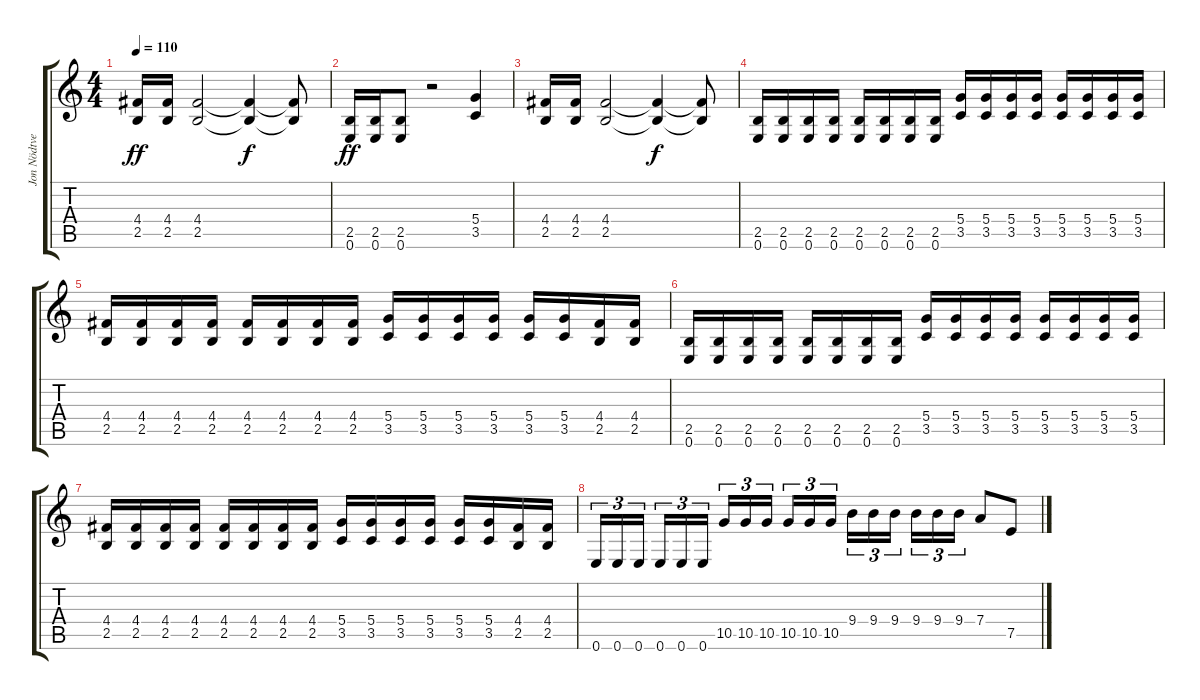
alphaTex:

\track ("Jon Nödtveidt" "Jon Nödtve") {instrument overdrivenguitar}
\staff {score tabs}
\tuning (E4 B3 G3 D3 A2 E2) {hide}
\ts (4 4)
\tempo 110
\clef g2
\ks c
(4.4 2.5).16{dy ff} (4.4 2.5).16 (4.4 2.5).2 (4.4{t} 2.5{t}).4{dy f} (4.4{t} 2.5{t}).8 |
(2.5 0.6).16{dy ff} (2.5 0.6).16 (2.5 0.6).8 r.2 (5.4 3.5).4 |
(4.4 2.5).16 (4.4 2.5).16 (4.4 2.5).2 (4.4{t} 2.5{t}).4{dy f} (4.4{t} 2.5{t}).8 |
(2.5 0.6).16 (2.5 0.6).16 (2.5 0.6).16 (2.5 0.6).16 (2.5 0.6).16 (2.5 0.6).16 (2.5 0.6).16 (2.5 0.6).16 (5.4 3.5).16 (5.4 3.5).16 (5.4 3.5).16 (5.4 3.5).16 (5.4 3.5).16 (5.4 3.5).16 (5.4 3.5).16 (5.4 3.5).16 |
(4.4 2.5).16 (4.4 2.5).16 (4.4 2.5).16 (4.4 2.5).16 (4.4 2.5).16 (4.4 2.5).16 (4.4 2.5).16 (4.4 2.5).16 (5.4 3.5).16 (5.4 3.5).16 (5.4 3.5).16 (5.4 3.5).16 (5.4 3.5).16 (5.4 3.5).16 (4.4 2.5).16 (4.4 2.5).16 |
(2.5 0.6).16 (2.5 0.6).16 (2.5 0.6).16 (2.5 0.6).16 (2.5 0.6).16 (2.5 0.6).16 (2.5 0.6).16 (2.5 0.6).16 (5.4 3.5).16 (5.4 3.5).16 (5.4 3.5).16 (5.4 3.5).16 (5.4 3.5).16 (5.4 3.5).16 (5.4 3.5).16 (5.4 3.5).16 |
(4.4 2.5).16 (4.4 2.5).16 (4.4 2.5).16 (4.4 2.5).16 (4.4 2.5).16 (4.4 2.5).16 (4.4 2.5).16 (4.4 2.5).16 (5.4 3.5).16 (5.4 3.5).16 (5.4 3.5).16 (5.4 3.5).16 (5.4 3.5).16 (5.4 3.5).16 (4.4 2.5).16 (4.4 2.5).16 |
0.6.16{tu (3 2) volume 14} 0.6.16{tu (3 2)} 0.6.16{tu (3 2)} 0.6.16{tu (3 2)} 0.6.16{tu (3 2)} 0.6.16{tu (3 2)} 10.5.16{tu (3 2)} 10.5.16{tu (3 2)} 10.5.16{tu (3 2)} 10.5.16{tu (3 2)} 10.5.16{tu (3 2)} 10.5.16{tu (3 2)} 9.4.16{tu (3 2)} 9.4.16{tu (3 2)} 9.4.16{tu (3 2)} 9.4.16{tu (3 2)} 9.4.16{tu (3 2)} 9.4.16{tu (3 2)} 7.4.8 7.5.8
